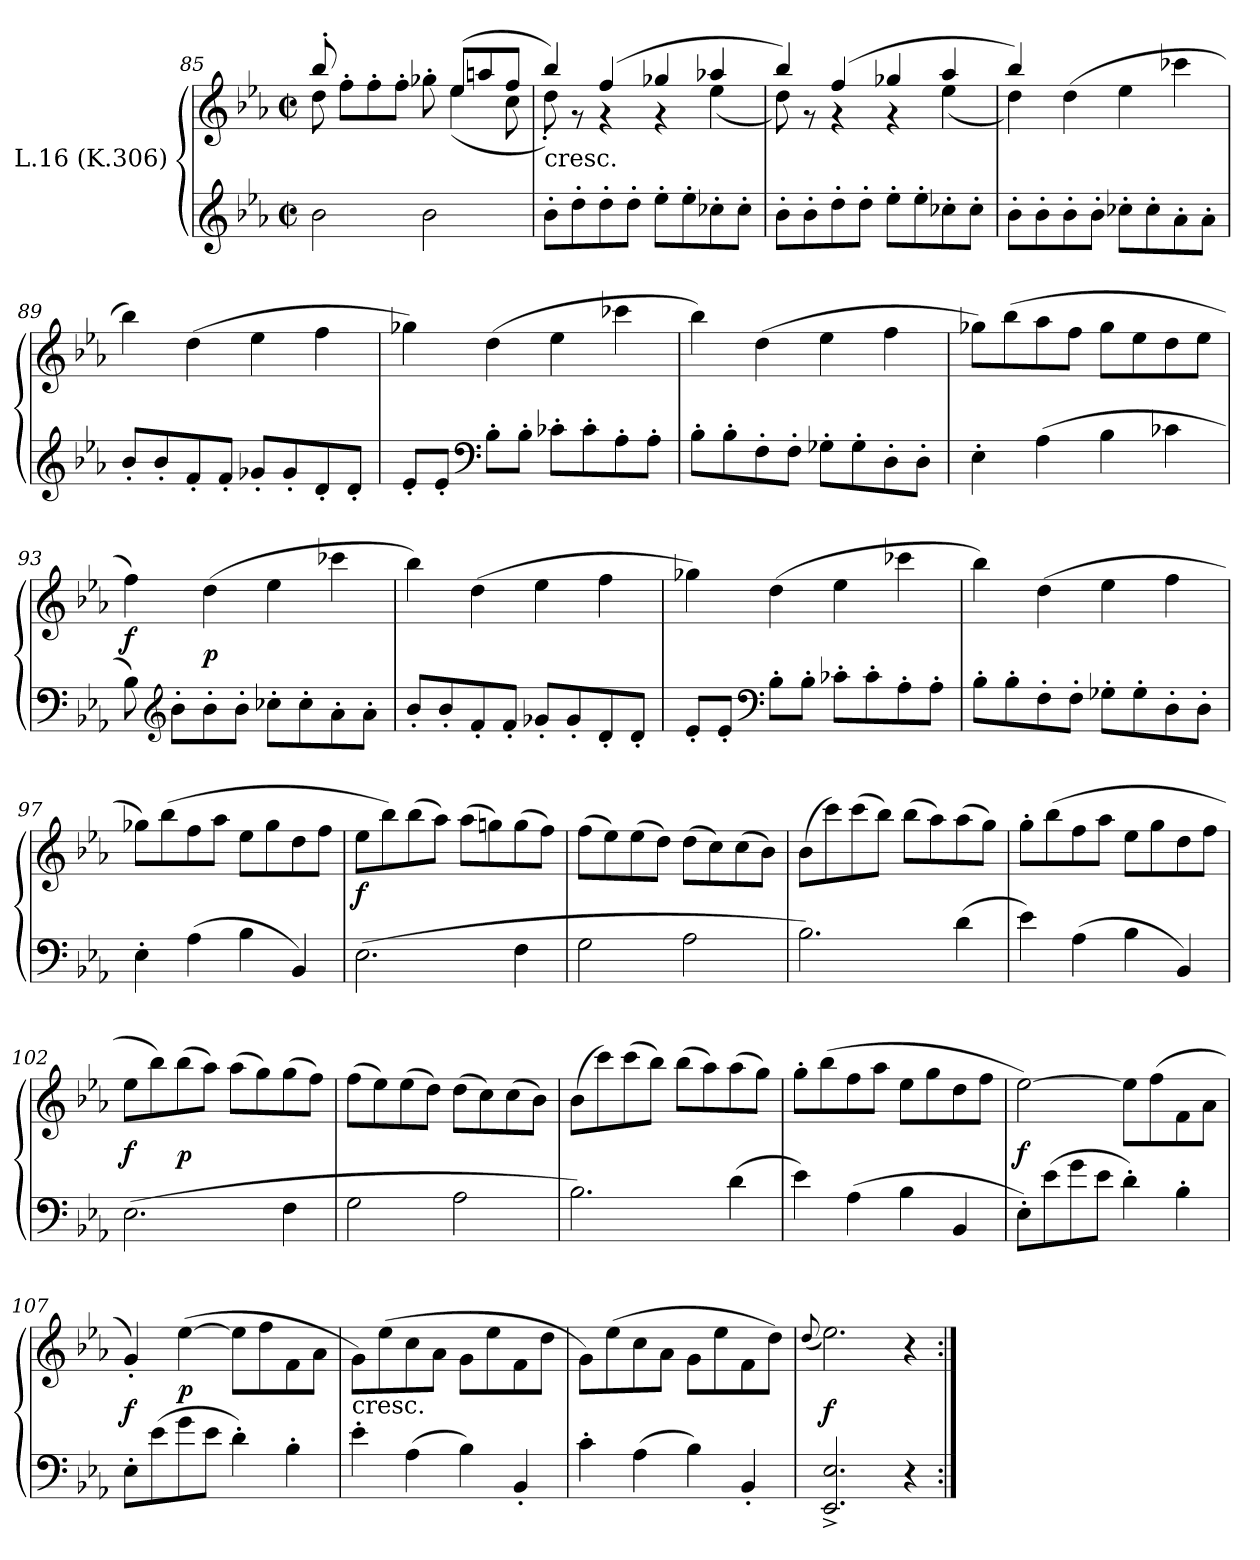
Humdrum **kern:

**kern	**kern	**dynam
*part1	*part1	*part1
*staff2	*staff1	*staff1/2
*I"L.16 (K.306)	*	*
*clefG2	*clefG2	*
*k[b-e-a-]	*k[b-e-a-]	*
*E-:	*E-:	*
*M2/2	*M2/2	*
*met(c|)	*met(c|)	*
=85	=85	=85
*	*^	*
2b-	8bb-'	8dd	.
.	2ryy	8ff'L	.
.	.	8ff'	.
.	.	8ff'J	.
2b-	.	8gg-X'	.
.	(8ee-L	(4ee-	.
.	8aan	.	.
.	8ffJ	8cc	.
=86	=86	=86	=86
!	!LO:TX:c:t=cresc.	!	!
8b-'L	4bb-)	8dd')	.
8dd'	.	8rg	.
8dd'	(4ff	4rg	.
8dd'J	.	.	.
8ee-'L	4gg-X	4rg	.
8ee-'	.	.	.
8cc-X'	4aa-X	(4ee-	.
8cc-'J	.	.	.
=87	=87	=87	=87
8b-'L	4bb-)	8dd)	.
8b-'	.	8rg	.
8dd'	(4ff	4rg	.
8dd'J	.	.	.
8ee-'L	4gg-X	4rg	.
8ee-'	.	.	.
8cc-X'	4aa-	(4ee-	.
8cc-'J	.	.	.
!!LO:LB:g=z	!!
=88	=88	=88	=88
8b-'L	4bb-)	4dd)	.
8b-'	.	.	.
8b-'	2.ryy	(4dd	.
8b-'J	.	.	.
8cc-X'L	.	4ee-	.
8cc-'	.	.	.
8a-'	.	4ccc-X	.
8a-'J	.	.	.
*	*v	*v	*
=89	=89	=89
8b-'L	4bb-)	.
8b-'	.	.
8f'	(4dd	.
8f'J	.	.
8g-X'L	4ee-	.
8g-'	.	.
8d'	4ff	.
8d'J	.	.
=90	=90	=90
8e-'L	4gg-X)	.
8e-'J	.	.
*clefF4	*	*
8B-'L	(4dd	.
8B-'J	.	.
8c-X'L	4ee-	.
8c-'	.	.
8A-'	4ccc-X	.
8A-'J	.	.
=91	=91	=91
8B-'L	4bb-)	.
8B-'	.	.
8F'	(4dd	.
8F'J	.	.
8G-X'L	4ee-	.
8G-'	.	.
8D'	4ff	.
8D'J	.	.
!!LO:LB:g=z
=92	=92	=92
4E-'	8gg-XL)	.
.	(8bb-	.
(4A-	8aa-	.
.	8ffJ	.
4B-	8gg-L	.
.	8ee-	.
4c-X	8dd	.
.	8ee-J	.
=93	=93	=93
8B-)	4ff)	f
*clefG2	*	*
8b-'L	.	.
8b-'	(4dd	p
8b-'J	.	.
8cc-X'L	4ee-	.
8cc-'	.	.
8a-'	4ccc-X	.
8a-'J	.	.
=94	=94	=94
8b-'L	4bb-)	.
8b-'	.	.
8f'	(4dd	.
8f'J	.	.
8g-X'L	4ee-	.
8g-'	.	.
8d'	4ff	.
8d'J	.	.
=95	=95	=95
8e-'L	4gg-X)	.
8e-'J	.	.
*clefF4	*	*
8B-'L	(4dd	.
8B-'J	.	.
8c-X'L	4ee-	.
8c-'	.	.
8A-'	4ccc-X	.
8A-'J	.	.
!!LO:LB:g=z
=96	=96	=96
8B-'L	4bb-)	.
8B-'	.	.
8F'	(4dd	.
8F'J	.	.
8G-X'L	4ee-	.
8G-'	.	.
8D'	4ff	.
8D'J	.	.
=97	=97	=97
4E-'	8gg-XL)	.
.	(8bb-	.
(4A-	8ff	.
.	8aa-J	.
4B-	8ee-L	.
.	8gg-	.
4BB-)	8dd	.
.	8ffJ	.
=98	=98	=98
(2.E-	8ee-L	f
.	8bb-)	.
.	(8bb-	.
.	8aa-J)	.
.	(8aa-L	.
.	8ggn)	.
4F	(8gg	.
.	8ffJ)	.
=99	=99	=99
2G	(8ffL	.
.	8ee-)	.
.	(8ee-	.
.	8ddJ)	.
2A-	(8ddL	.
.	8cc)	.
.	(8cc	.
.	8b-J)	.
=100	=100	=100
2.B-)	(8b-L	.
.	8ccc)	.
.	(8ccc	.
.	8bb-J)	.
.	(8bb-L	.
.	8aa-)	.
(4d	(8aa-	.
.	8ggJ)	.
!!LO:LB:g=z
=101	=101	=101
4e-)	8gg'L	.
.	(8bb-	.
(4A-	8ff	.
.	8aa-J	.
4B-	8ee-L	.
.	8gg	.
4BB-)	8dd	.
.	8ffJ	.
=102	=102	=102
(2.E-	8ee-L	f
.	8bb-)	.
.	(8bb-	p
.	8aa-J)	.
.	(8aa-L	.
.	8gg)	.
4F	(8gg	.
.	8ffJ)	.
=103	=103	=103
2G	(8ffL	.
.	8ee-)	.
.	(8ee-	.
.	8ddJ)	.
2A-	(8ddL	.
.	8cc)	.
.	(8cc	.
.	8b-J)	.
=104	=104	=104
2.B-)	(8b-L	.
.	8ccc)	.
.	(8ccc	.
.	8bb-J)	.
.	(8bb-L	.
.	8aa-)	.
(4d	(8aa-	.
.	8ggJ)	.
=105	=105	=105
4e-)	8gg'L	.
.	(8bb-	.
(4A-	8ff	.
.	8aa-J	.
4B-	8ee-L	.
.	8gg	.
4BB-	8dd	.
.	8ffJ	.
!!LO:LB:g=z
=106	=106	=106
8E-'L)	[2ee-)	f
(8e-	.	.
8g	.	.
8e-J	.	.
4d')	8ee-L]	.
.	(8ff	.
4B-'	8f	.
.	8a-J	.
=107	=107	=107
8E-'L	4g')	f
(8e-	.	.
8g	([4ee-	p
8e-J	.	.
4d')	8ee-L]	.
.	8ff	.
4B-'	8f	.
.	8a-J	.
=108	=108	=108
!	!LO:TX:c:t=cresc.	!
4e-'	8gL)	.
.	(8ee-	.
(4A-	8cc	.
.	8a-J	.
4B-)	8gL	.
.	8ee-	.
4BB-'	8f	.
.	8ddJ	.
=109	=109	=109
4c'	8gL)	.
.	(8ee-	.
(4A-	8cc	.
.	8a-J	.
4B-)	8gL	.
.	8ee-	.
4BB-'	8f	.
.	8ddJ)	.
=110	=110	=110
.	(8qqdd	.
2.EE-^ 2.E-^	2.ee-)	f
4r	4r	.
=:|!	=:|!	=:|!
*-	*-	*-
